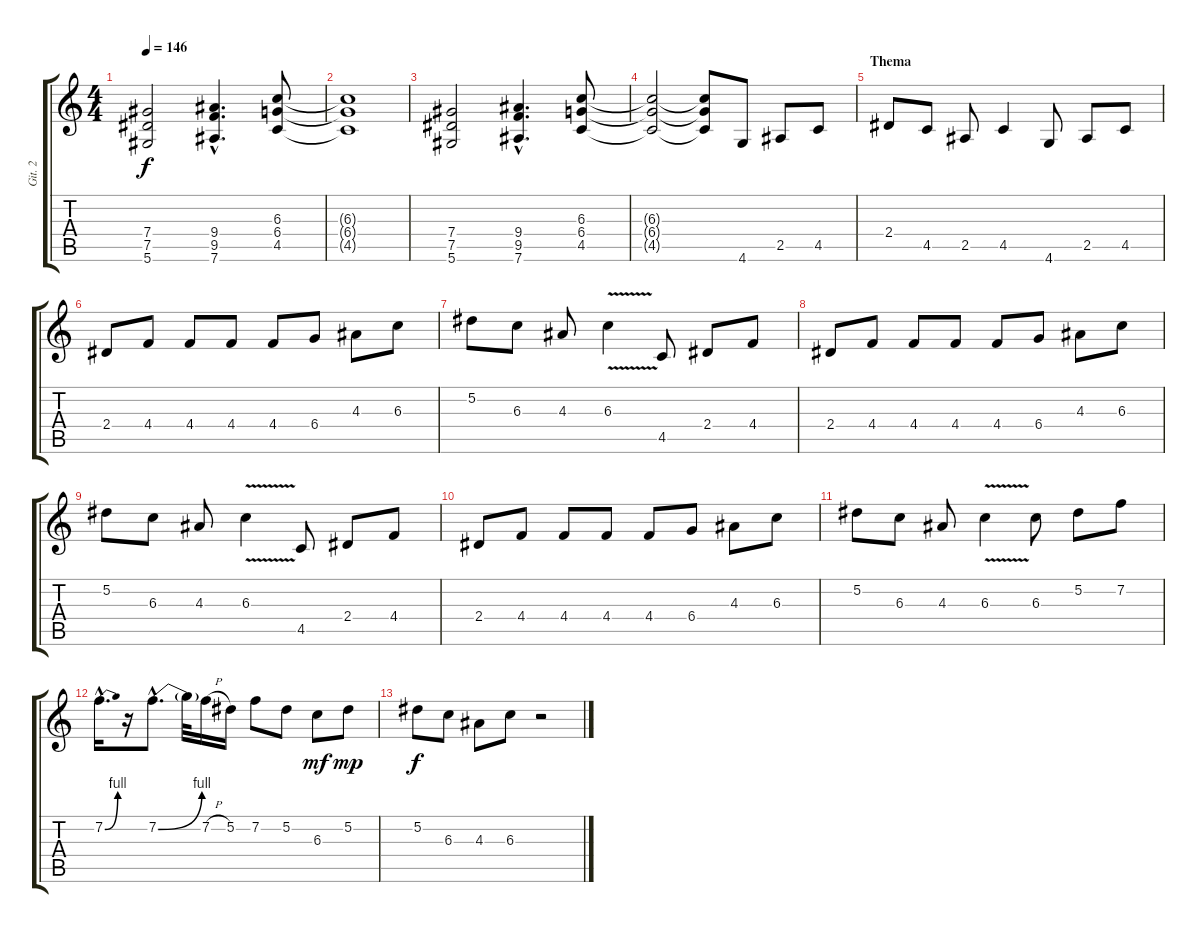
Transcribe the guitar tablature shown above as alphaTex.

\track ("Git. 2" "Git. 2") {instrument distortionguitar}
\staff {score tabs}
\tuning (Eb4 Bb3 Gb3 Db3 Ab2 Eb2) {hide}
\ts (4 4)
\tempo 146
\clef g2
\ks c
(7.4 7.5 5.6).2{dy f} (9.4{hac} 9.5{hac} 7.6{hac}).4{d} (6.3 6.4 4.5).8 |
(6.3{t} 6.4{t} 4.5{t}).1 |
(7.4 7.5 5.6).2 (9.4{hac} 9.5{hac} 7.6{hac}).4{d} (6.3 6.4 4.5).8 |
(6.3{t} 6.4{t} 4.5{t}).2 (6.3{t} 6.4{t} 4.5{t}).8 4.6.8 2.5.8 4.5.8 |
\section ("" "Thema")
2.4.8 4.5.8 2.5.8 4.5.4 4.6.8 2.5.8 4.5.8 |
2.4.8 4.4.8 4.4.8 4.4.8 4.4.8 6.4.8 4.3.8 6.3.8 |
5.2.8 6.3.8 4.3.8 6.3{v}.4 4.5.8 2.4.8 4.4.8 |
2.4.8 4.4.8 4.4.8 4.4.8 4.4.8 6.4.8 4.3.8 6.3.8 |
5.2.8 6.3.8 4.3.8 6.3{v}.4 4.5.8 2.4.8 4.4.8 |
2.4.8 4.4.8 4.4.8 4.4.8 4.4.8 6.4.8 4.3.8 6.3.8 |
5.2.8 6.3.8 4.3.8 6.3{v}.4 6.3.8 5.2.8 7.2.8 |
7.2{be (bend 0 0 60 4) hac}.16{d} r.16 7.2{be (bend 0 0 60 4) hac}.8{d} 7.2{t}.32 7.2{h}.16 5.2.16 7.2.8 5.2.8 6.3.8{dy mf} 5.2.8{dy mp} |
5.2.8{dy f} 6.3.8 4.3.8 6.3.8 r.2
